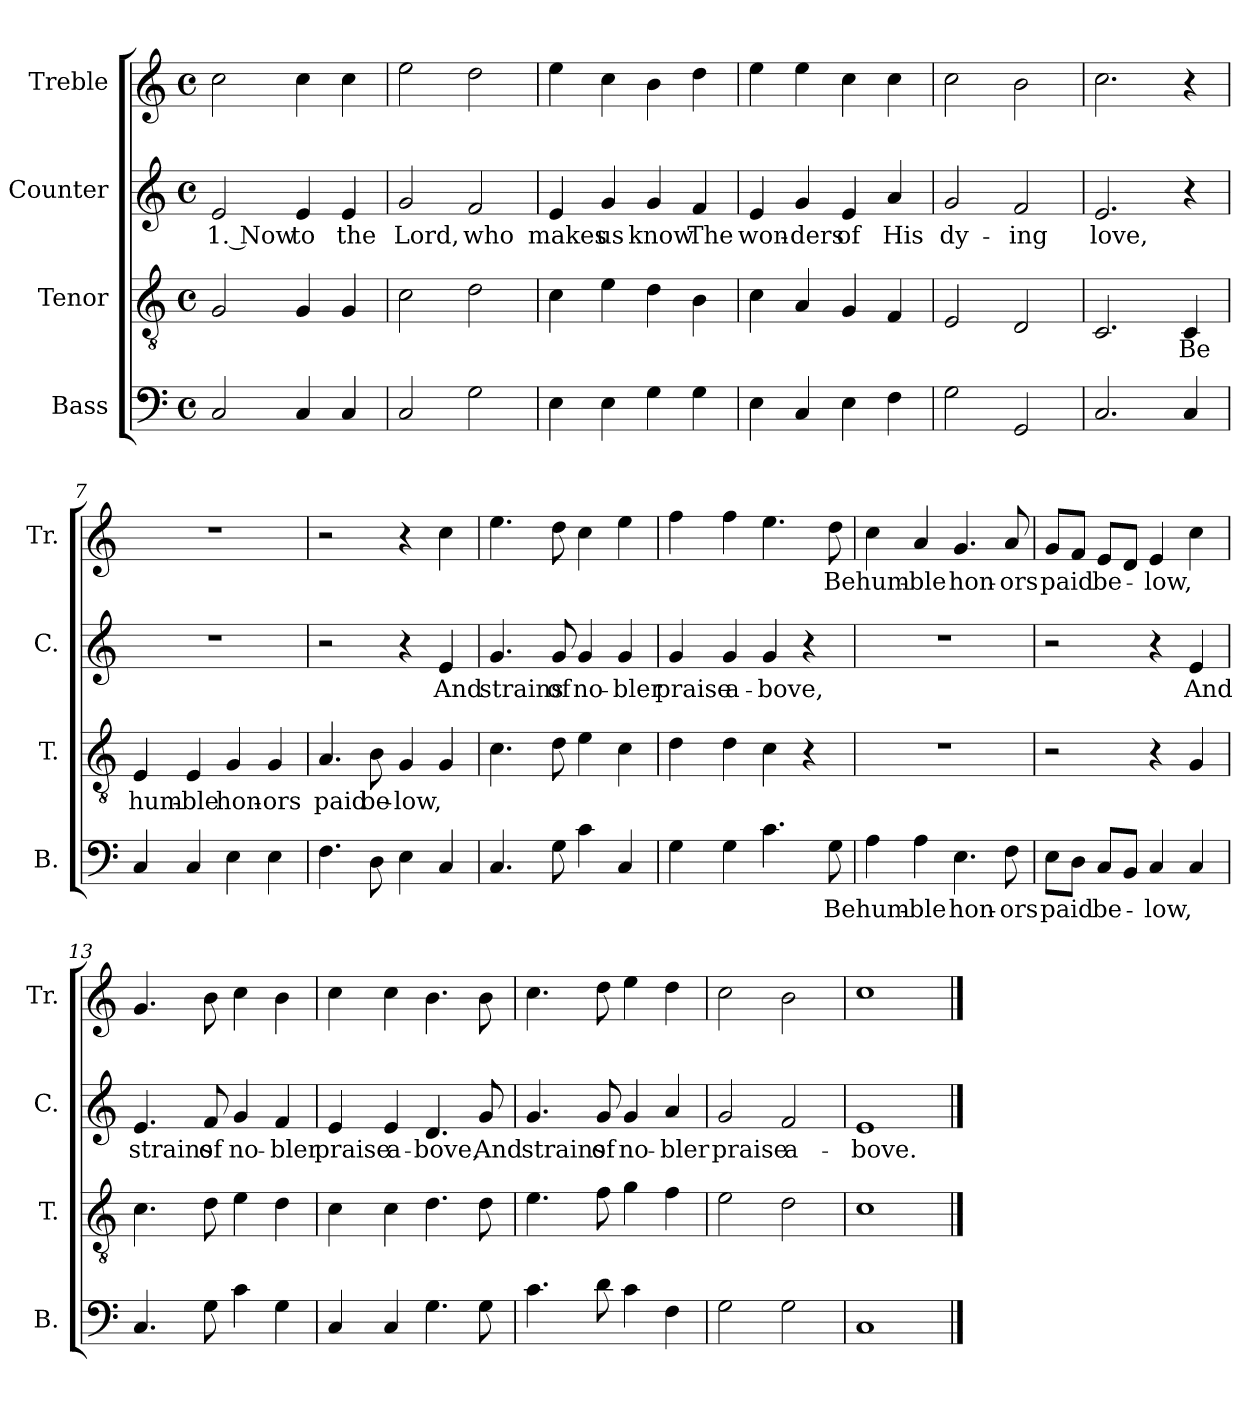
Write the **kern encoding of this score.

**kern	**text	**kern	**text	**kern	**text	**kern	**text
*part4	*part4	*part3	*part3	*part2	*part2	*part1	*part1
*staff4	*staff4	*staff3	*staff3	*staff2	*staff2	*staff1	*staff1
*I"Bass	*	*I"Tenor	*	*I"Counter	*	*I"Treble	*
*I'B.	*	*I'T.	*	*I'C.	*	*I'Tr.	*
*clefF4	*	*clefGv2	*	*clefG2	*	*clefG2	*
*k[]	*	*k[]	*	*k[]	*	*k[]	*
*M4/4	*	*M4/4	*	*M4/4	*	*M4/4	*
*met(c)	*	*met(c)	*	*met(c)	*	*met(c)	*
=1	=1	=1	=1	=1	=1	=1	=1
2C/	.	2G/	.	2e/	1. Now	2cc\	.
4C/	.	4G/	.	4e/	to	4cc\	.
4C/	.	4G/	.	4e/	the	4cc\	.
=2	=2	=2	=2	=2	=2	=2	=2
2C/	.	2c\	.	2g/	Lord,	2ee\	.
2G\	.	2d\	.	2f/	who	2dd\	.
=3	=3	=3	=3	=3	=3	=3	=3
4E\	.	4c\	.	4e/	makes	4ee\	.
4E\	.	4e\	.	4g/	us	4cc\	.
4G\	.	4d\	.	4g/	know	4b\	.
4G\	.	4B\	.	4f/	The	4dd\	.
=4	=4	=4	=4	=4	=4	=4	=4
4E\	.	4c\	.	4e/	won-	4ee\	.
4C/	.	4A/	.	4g/	-ders	4ee\	.
4E\	.	4G/	.	4e/	of	4cc\	.
4F\	.	4F/	.	4a/	His	4cc\	.
=5	=5	=5	=5	=5	=5	=5	=5
2G\	.	2E/	.	2g/	dy-	2cc\	.
2GG/	.	2D/	.	2f/	-ing	2b\	.
=6	=6	=6	=6	=6	=6	=6	=6
2.C/	.	2.C/	.	2.e/	love,	2.cc\	.
4C/	.	4C/	Be	4r	.	4r	.
!!LO:LB:g=z
=7	=7	=7	=7	=7	=7	=7	=7
4C/	.	4E/	hum-	1r	.	1r	.
4C/	.	4E/	-ble	.	.	.	.
4E\	.	4G/	hon-	.	.	.	.
4E\	.	4G/	-ors	.	.	.	.
=8	=8	=8	=8	=8	=8	=8	=8
4.F\	.	4.A/	paid	2r	.	2r	.
8D\	.	8B\	be-	.	.	.	.
4E\	.	4G/	-low,	4r	.	4r	.
4C/	.	4G/	.	4e/	And	4cc\	.
=9	=9	=9	=9	=9	=9	=9	=9
4.C/	.	4.c\	.	4.g/	strains	4.ee\	.
8G\	.	8d\	.	8g/	of	8dd\	.
4c\	.	4e\	.	4g/	no-	4cc\	.
4C/	.	4c\	.	4g/	-bler	4ee\	.
=10	=10	=10	=10	=10	=10	=10	=10
4G\	.	4d\	.	4g/	praise	4ff\	.
4G\	.	4d\	.	4g/	a-	4ff\	.
4.c\	.	4c\	.	4g/	-bove,	4.ee\	.
.	.	4r	.	4r	.	.	.
8G\	Be	.	.	.	.	8dd\	Be
=11	=11	=11	=11	=11	=11	=11	=11
4A\	hum-	1r	.	1r	.	4cc\	hum-
4A\	-ble	.	.	.	.	4a/	-ble
4.E\	hon-	.	.	.	.	4.g/	hon-
8F\	-ors	.	.	.	.	8a/	-ors
!!LO:LB:g=z
=12	=12	=12	=12	=12	=12	=12	=12
8E\L	paid	2r	.	2r	.	8g/L	paid
8D\J	.	.	.	.	.	8f/J	.
8C/L	be-	.	.	.	.	8e/L	be-
8BB/J	.	.	.	.	.	8d/J	.
4C/	-low,	4r	.	4r	.	4e/	-low,
4C/	.	4G/	.	4e/	And	4cc\	.
=13	=13	=13	=13	=13	=13	=13	=13
4.C/	.	4.c\	.	4.e/	strains	4.g/	.
8G\	.	8d\	.	8f/	of	8b\	.
4c\	.	4e\	.	4g/	no-	4cc\	.
4G\	.	4d\	.	4f/	-bler	4b\	.
=14	=14	=14	=14	=14	=14	=14	=14
4C/	.	4c\	.	4e/	praise	4cc\	.
4C/	.	4c\	.	4e/	a-	4cc\	.
4.G\	.	4.d\	.	4.d/	-bove,	4.b\	.
8G\	.	8d\	.	8g/	And	8b\	.
=15	=15	=15	=15	=15	=15	=15	=15
4.c\	.	4.e\	.	4.g/	strains	4.cc\	.
8d\	.	8f\	.	8g/	of	8dd\	.
4c\	.	4g\	.	4g/	no-	4ee\	.
4F\	.	4f\	.	4a/	-bler	4dd\	.
=16	=16	=16	=16	=16	=16	=16	=16
2G\	.	2e\	.	2g/	praise	2cc\	.
2G\	.	2d\	.	2f/	a-	2b\	.
=17	=17	=17	=17	=17	=17	=17	=17
1C	.	1c	.	1e	-bove.	1cc	.
==	==	==	==	==	==	==	==
*-	*-	*-	*-	*-	*-	*-	*-
